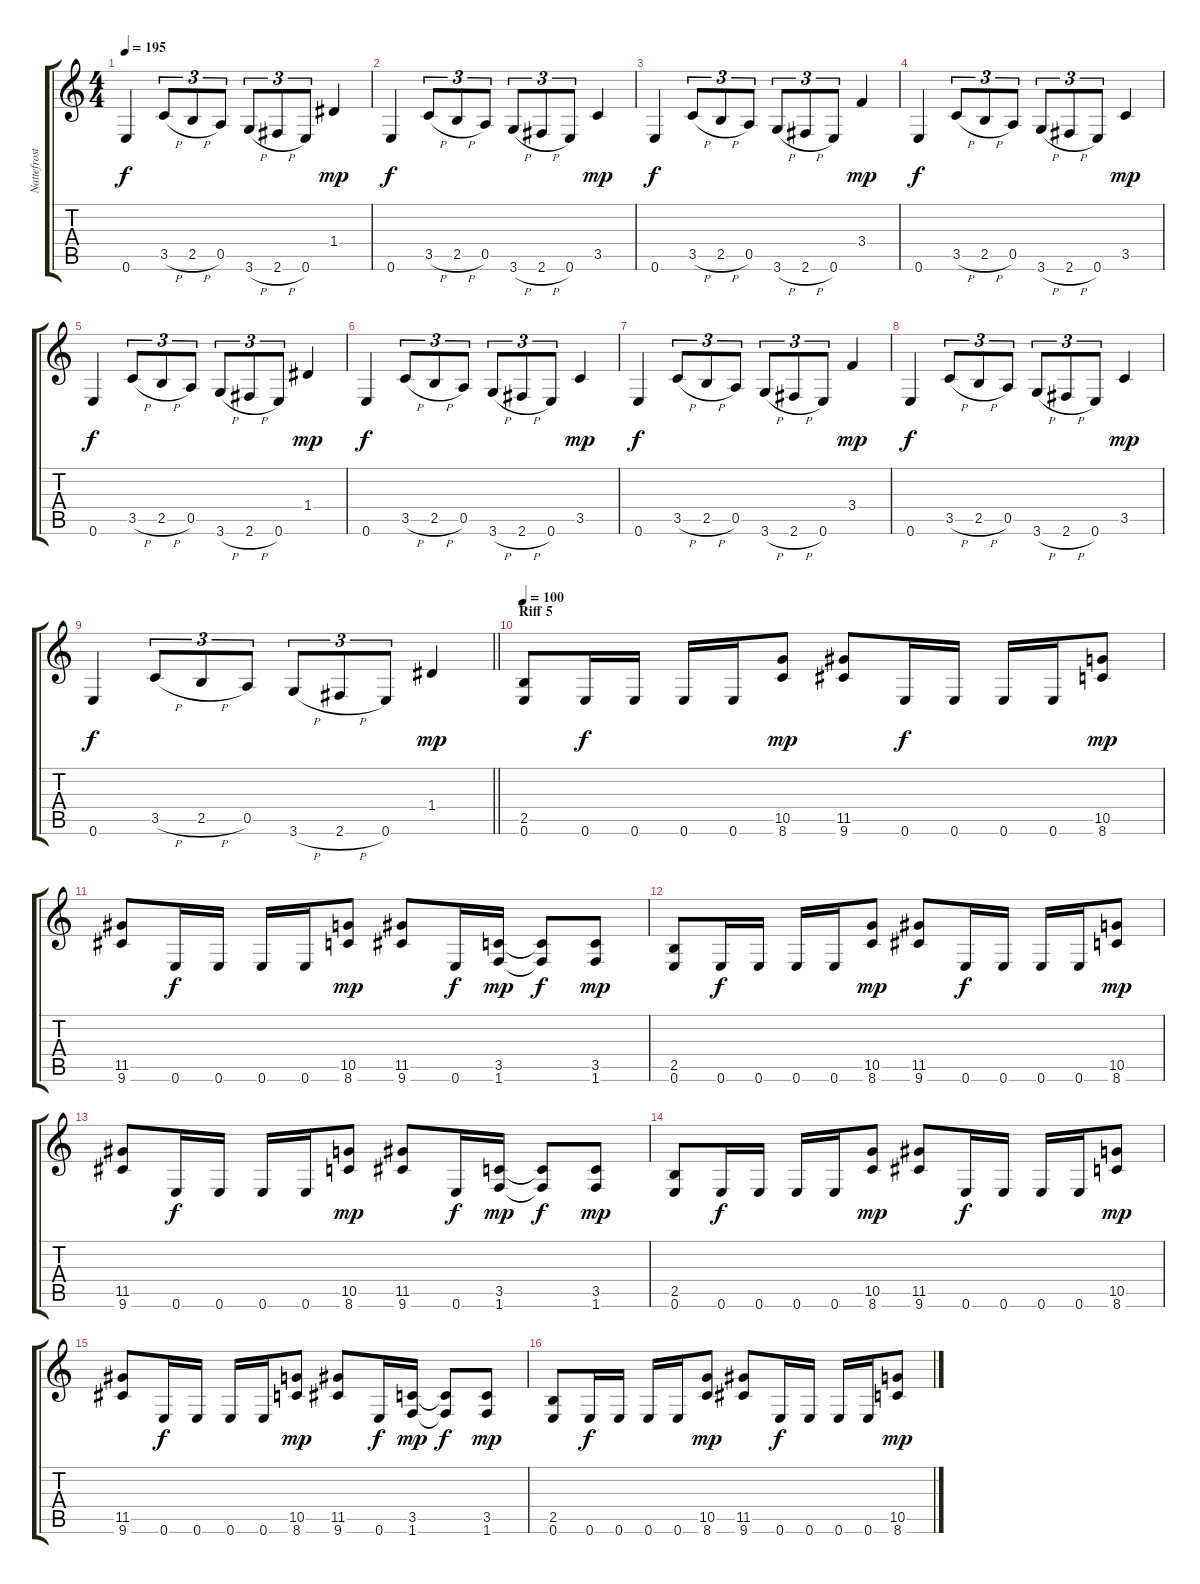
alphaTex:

\track ("Nattefrost" "Nattefrost") {instrument distortionguitar}
\staff {score tabs}
\tuning (E4 B3 G3 D3 A2 E2) {hide}
\ts (4 4)
\tempo 195
\clef g2
\ks c
0.6.4{dy f} 3.5{h}.8{tu (3 2)} 2.5{h}.8{tu (3 2)} 0.5.8{tu (3 2)} 3.6{h}.8{tu (3 2)} 2.6{h}.8{tu (3 2)} 0.6.8{tu (3 2)} 1.4.4{dy mp} |
0.6.4{dy f} 3.5{h}.8{tu (3 2)} 2.5{h}.8{tu (3 2)} 0.5.8{tu (3 2)} 3.6{h}.8{tu (3 2)} 2.6{h}.8{tu (3 2)} 0.6.8{tu (3 2)} 3.5.4{dy mp} |
0.6.4{dy f} 3.5{h}.8{tu (3 2)} 2.5{h}.8{tu (3 2)} 0.5.8{tu (3 2)} 3.6{h}.8{tu (3 2)} 2.6{h}.8{tu (3 2)} 0.6.8{tu (3 2)} 3.4.4{dy mp} |
0.6.4{dy f} 3.5{h}.8{tu (3 2)} 2.5{h}.8{tu (3 2)} 0.5.8{tu (3 2)} 3.6{h}.8{tu (3 2)} 2.6{h}.8{tu (3 2)} 0.6.8{tu (3 2)} 3.5.4{dy mp} |
0.6.4{dy f} 3.5{h}.8{tu (3 2)} 2.5{h}.8{tu (3 2)} 0.5.8{tu (3 2)} 3.6{h}.8{tu (3 2)} 2.6{h}.8{tu (3 2)} 0.6.8{tu (3 2)} 1.4.4{dy mp} |
0.6.4{dy f} 3.5{h}.8{tu (3 2)} 2.5{h}.8{tu (3 2)} 0.5.8{tu (3 2)} 3.6{h}.8{tu (3 2)} 2.6{h}.8{tu (3 2)} 0.6.8{tu (3 2)} 3.5.4{dy mp} |
0.6.4{dy f} 3.5{h}.8{tu (3 2)} 2.5{h}.8{tu (3 2)} 0.5.8{tu (3 2)} 3.6{h}.8{tu (3 2)} 2.6{h}.8{tu (3 2)} 0.6.8{tu (3 2)} 3.4.4{dy mp} |
0.6.4{dy f} 3.5{h}.8{tu (3 2)} 2.5{h}.8{tu (3 2)} 0.5.8{tu (3 2)} 3.6{h}.8{tu (3 2)} 2.6{h}.8{tu (3 2)} 0.6.8{tu (3 2)} 3.5.4{dy mp} |
\barLineRight lightlight
0.6.4{dy f} 3.5{h}.8{tu (3 2)} 2.5{h}.8{tu (3 2)} 0.5.8{tu (3 2)} 3.6{h}.8{tu (3 2)} 2.6{h}.8{tu (3 2)} 0.6.8{tu (3 2)} 1.4.4{dy mp} |
\section ("" "Riff 5")
\tempo 100
(2.5 0.6).8 0.6.16{dy f} 0.6.16 0.6.16 0.6.16 (10.5 8.6).8{dy mp} (11.5 9.6).8 0.6.16{dy f} 0.6.16 0.6.16 0.6.16 (10.5 8.6).8{dy mp} |
(11.5 9.6).8 0.6.16{dy f} 0.6.16 0.6.16 0.6.16 (10.5 8.6).8{dy mp} (11.5 9.6).8 0.6.16{dy f} (3.5 1.6).16{dy mp} (3.5{t} 1.6{t}).8{dy f} (3.5 1.6).8{dy mp} |
(2.5 0.6).8 0.6.16{dy f} 0.6.16 0.6.16 0.6.16 (10.5 8.6).8{dy mp} (11.5 9.6).8 0.6.16{dy f} 0.6.16 0.6.16 0.6.16 (10.5 8.6).8{dy mp} |
(11.5 9.6).8 0.6.16{dy f} 0.6.16 0.6.16 0.6.16 (10.5 8.6).8{dy mp} (11.5 9.6).8 0.6.16{dy f} (3.5 1.6).16{dy mp} (3.5{t} 1.6{t}).8{dy f} (3.5 1.6).8{dy mp} |
(2.5 0.6).8 0.6.16{dy f} 0.6.16 0.6.16 0.6.16 (10.5 8.6).8{dy mp} (11.5 9.6).8 0.6.16{dy f} 0.6.16 0.6.16 0.6.16 (10.5 8.6).8{dy mp} |
(11.5 9.6).8 0.6.16{dy f} 0.6.16 0.6.16 0.6.16 (10.5 8.6).8{dy mp} (11.5 9.6).8 0.6.16{dy f} (3.5 1.6).16{dy mp} (3.5{t} 1.6{t}).8{dy f} (3.5 1.6).8{dy mp} |
(2.5 0.6).8 0.6.16{dy f} 0.6.16 0.6.16 0.6.16 (10.5 8.6).8{dy mp} (11.5 9.6).8 0.6.16{dy f} 0.6.16 0.6.16 0.6.16 (10.5 8.6).8{dy mp}
